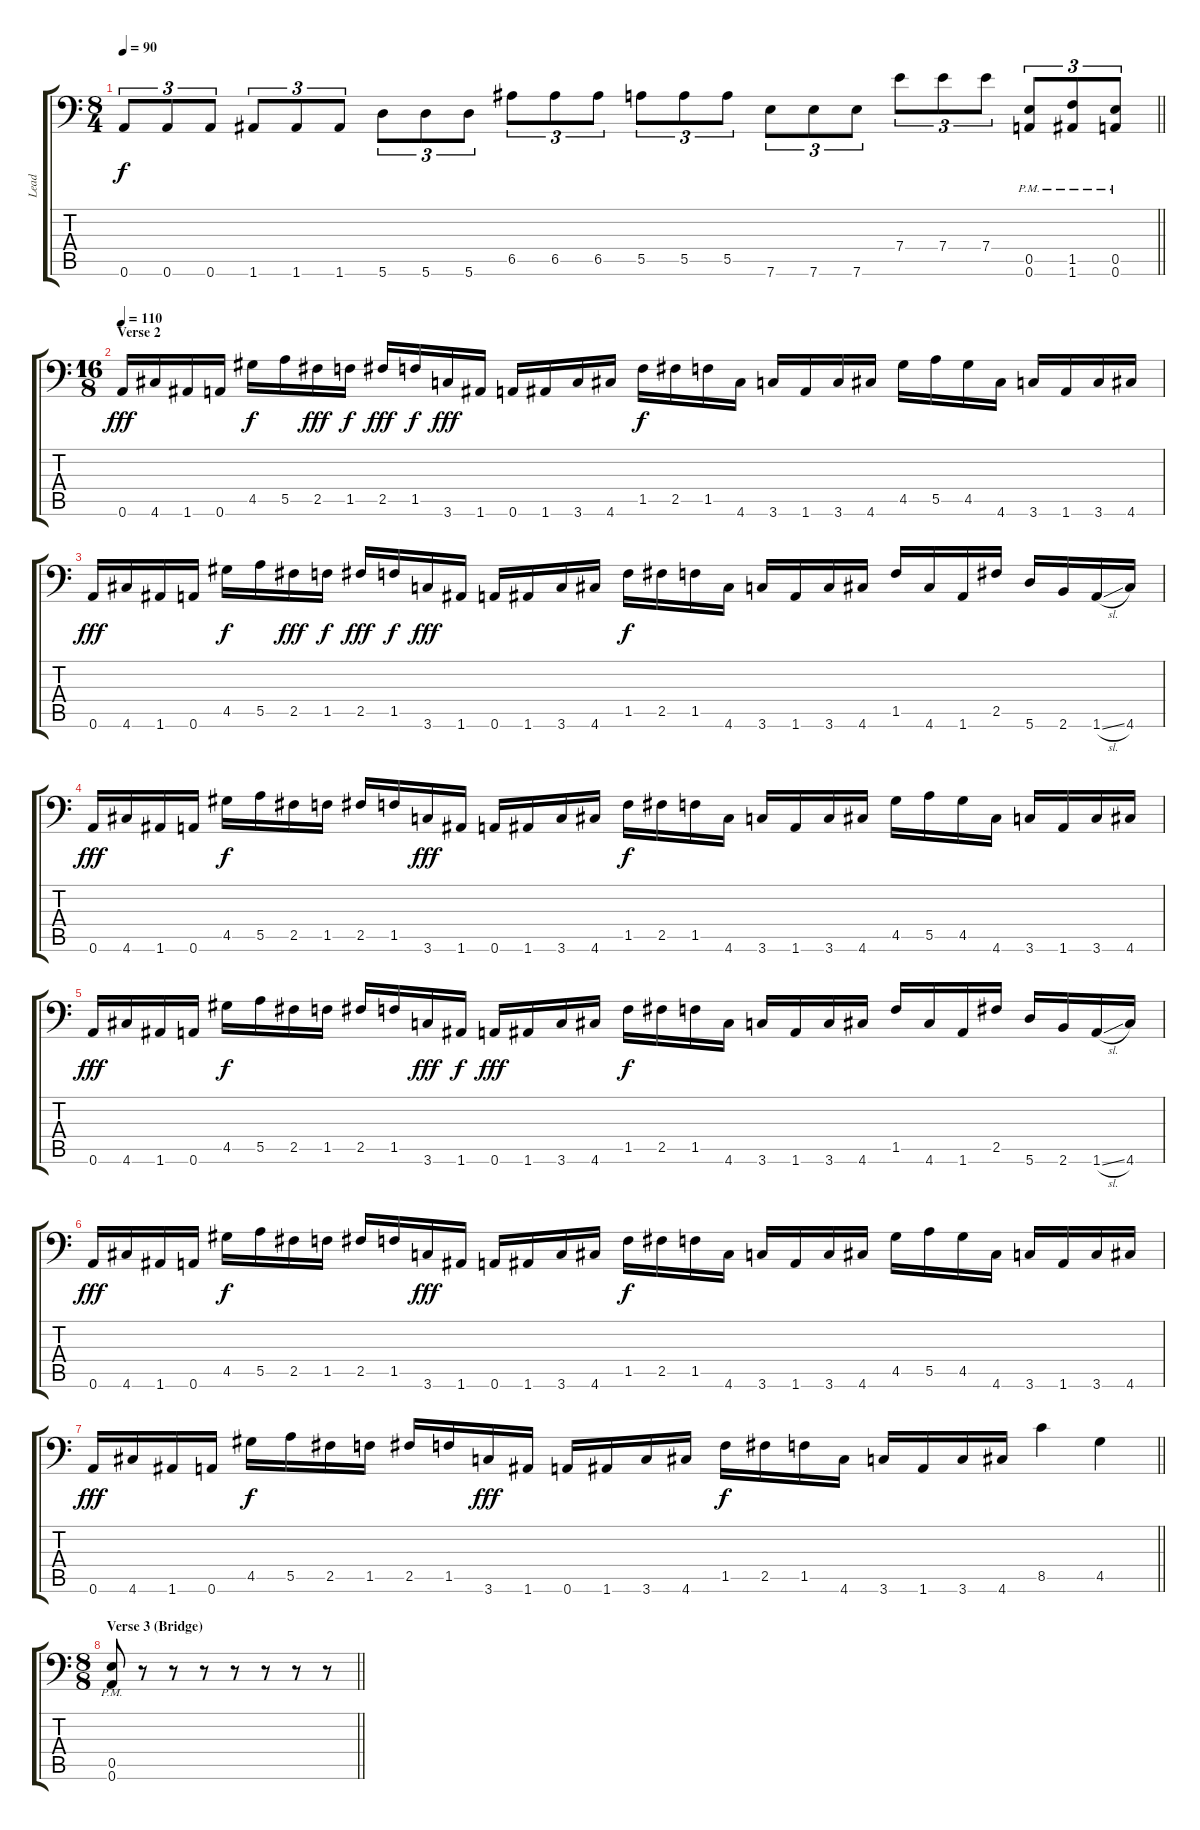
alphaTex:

\track ("Lead" "Lead") {instrument distortionguitar}
\staff {score tabs}
\tuning (B3 Gb3 D3 A2 E2 A1) {hide}
\ts (8 4)
\tempo 90
\clef f4
\barLineRight lightlight
\ks c
0.6.8{tu (3 2) dy f} 0.6.8{tu (3 2)} 0.6.8{tu (3 2)} 1.6.8{tu (3 2)} 1.6.8{tu (3 2)} 1.6.8{tu (3 2)} 5.6.8{tu (3 2)} 5.6.8{tu (3 2)} 5.6.8{tu (3 2)} 6.5.8{tu (3 2)} 6.5.8{tu (3 2)} 6.5.8{tu (3 2)} 5.5.8{tu (3 2)} 5.5.8{tu (3 2)} 5.5.8{tu (3 2)} 7.6.8{tu (3 2)} 7.6.8{tu (3 2)} 7.6.8{tu (3 2)} 7.4.8{tu (3 2)} 7.4.8{tu (3 2)} 7.4.8{tu (3 2)} (0.5{pm} 0.6{pm}).8{tu (3 2)} (1.5{pm} 1.6{pm}).8{tu (3 2)} (0.5{pm} 0.6{pm}).8{tu (3 2)} |
\ts (16 8)
\section ("" "Verse 2")
\tempo 110
0.6.16{dy fff} 4.6.16 1.6.16 0.6.16 4.5.16{dy f} 5.5.16 2.5.16{dy fff} 1.5.16{dy f} 2.5.16{dy fff} 1.5.16{dy f} 3.6.16{dy fff} 1.6.16 0.6.16 1.6.16 3.6.16 4.6.16 1.5.16{dy f} 2.5.16 1.5.16 4.6.16 3.6.16 1.6.16 3.6.16 4.6.16 4.5.16 5.5.16 4.5.16 4.6.16 3.6.16 1.6.16 3.6.16 4.6.16 |
0.6.16{dy fff} 4.6.16 1.6.16 0.6.16 4.5.16{dy f} 5.5.16 2.5.16{dy fff} 1.5.16{dy f} 2.5.16{dy fff} 1.5.16{dy f} 3.6.16{dy fff} 1.6.16 0.6.16 1.6.16 3.6.16 4.6.16 1.5.16{dy f} 2.5.16 1.5.16 4.6.16 3.6.16 1.6.16 3.6.16 4.6.16 1.5.16 4.6.16 1.6.16 2.5.16 5.6.16 2.6.16 1.6{sl}.16 4.6.16 |
0.6.16{dy fff} 4.6.16 1.6.16 0.6.16 4.5.16{dy f} 5.5.16 2.5.16 1.5.16 2.5.16 1.5.16 3.6.16{dy fff} 1.6.16 0.6.16 1.6.16 3.6.16 4.6.16 1.5.16{dy f} 2.5.16 1.5.16 4.6.16 3.6.16 1.6.16 3.6.16 4.6.16 4.5.16 5.5.16 4.5.16 4.6.16 3.6.16 1.6.16 3.6.16 4.6.16 |
0.6.16{dy fff} 4.6.16 1.6.16 0.6.16 4.5.16{dy f} 5.5.16 2.5.16 1.5.16 2.5.16 1.5.16 3.6.16{dy fff} 1.6.16{dy f} 0.6.16{dy fff} 1.6.16 3.6.16 4.6.16 1.5.16{dy f} 2.5.16 1.5.16 4.6.16 3.6.16 1.6.16 3.6.16 4.6.16 1.5.16 4.6.16 1.6.16 2.5.16 5.6.16 2.6.16 1.6{sl}.16 4.6.16 |
0.6.16{dy fff} 4.6.16 1.6.16 0.6.16 4.5.16{dy f} 5.5.16 2.5.16 1.5.16 2.5.16 1.5.16 3.6.16{dy fff} 1.6.16 0.6.16 1.6.16 3.6.16 4.6.16 1.5.16{dy f} 2.5.16 1.5.16 4.6.16 3.6.16 1.6.16 3.6.16 4.6.16 4.5.16 5.5.16 4.5.16 4.6.16 3.6.16 1.6.16 3.6.16 4.6.16 |
\barLineRight lightlight
0.6.16{dy fff} 4.6.16 1.6.16 0.6.16 4.5.16{dy f} 5.5.16 2.5.16 1.5.16 2.5.16 1.5.16 3.6.16{dy fff} 1.6.16 0.6.16 1.6.16 3.6.16 4.6.16 1.5.16{dy f} 2.5.16 1.5.16 4.6.16 3.6.16 1.6.16 3.6.16 4.6.16 8.5.4 4.5.4 |
\ts (8 8)
\section ("" "Verse 3 (Bridge)")
\barLineRight lightlight
(0.5{pm} 0.6{pm}).8 r.8 r.8 r.8 r.8 r.8 r.8 r.8
